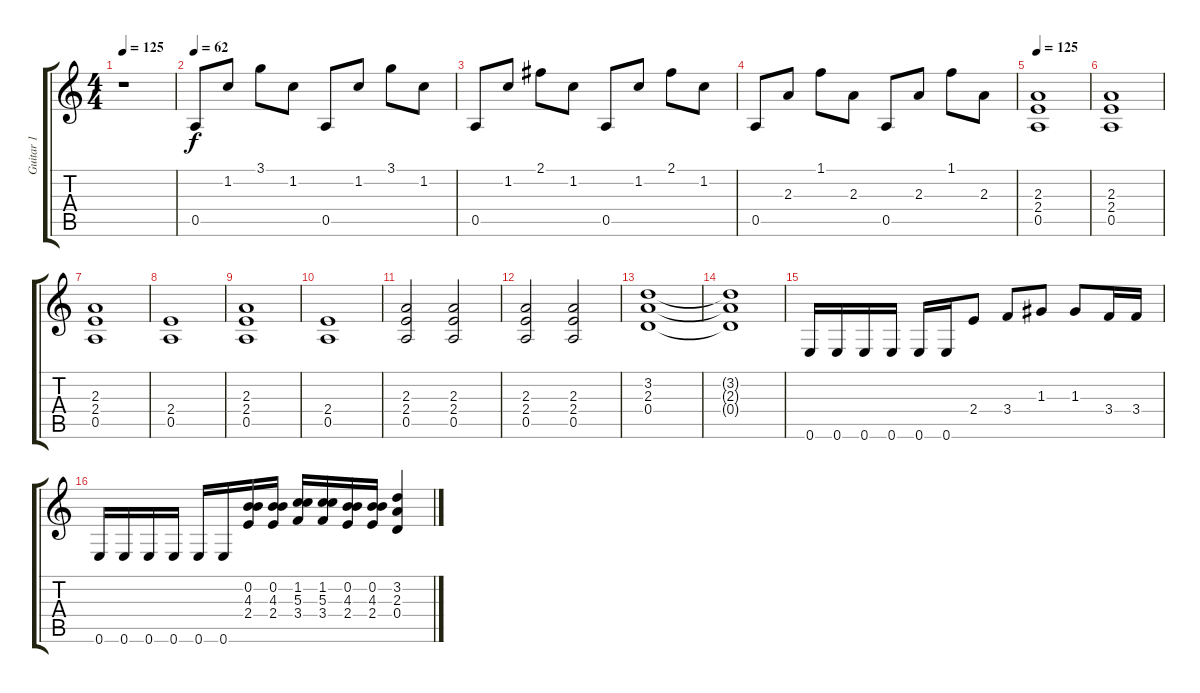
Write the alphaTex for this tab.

\track ("Guitar 1" "Guitar 1") {instrument distortionguitar}
\staff {score tabs}
\tuning (E4 B3 G3 D3 A2 E2) {hide}
\ts (4 4)
\tempo 125
\clef g2
\ks c
r.1{dy f instrument distortionguitar} |
\tempo 62
0.5.8{volume 16 instrument electricguitarclean} 1.2.8 3.1.8 1.2.8 0.5.8 1.2.8 3.1.8 1.2.8 |
0.5.8 1.2.8 2.1.8 1.2.8 0.5.8 1.2.8 2.1.8 1.2.8 |
0.5.8 2.3.8 1.1.8 2.3.8 0.5.8 2.3.8 1.1.8 2.3.8 |
\tempo 125
(2.3 2.4 0.5).1{volume 16 instrument distortionguitar} |
(2.3 2.4 0.5).1 |
(2.3 2.4 0.5).1 |
(2.4 0.5).1 |
(2.3 2.4 0.5).1 |
(2.4 0.5).1 |
(2.3 2.4 0.5).2 (2.3 2.4 0.5).2 |
(2.3 2.4 0.5).2 (2.3 2.4 0.5).2 |
(3.2 2.3 0.4).1 |
(3.2{t} 2.3{t} 0.4{t}).1 |
0.6.16 0.6.16 0.6.16 0.6.16 0.6.16 0.6.16 2.4.8 3.4.8 1.3.8 1.3.8 3.4.16 3.4.16 |
0.6.16 0.6.16 0.6.16 0.6.16 0.6.16 0.6.16 (0.2 4.3 2.4).16 (0.2 4.3 2.4).16 (1.2 5.3 3.4).16 (1.2 5.3 3.4).16 (0.2 4.3 2.4).16 (0.2 4.3 2.4).16 (3.2 2.3 0.4).4
